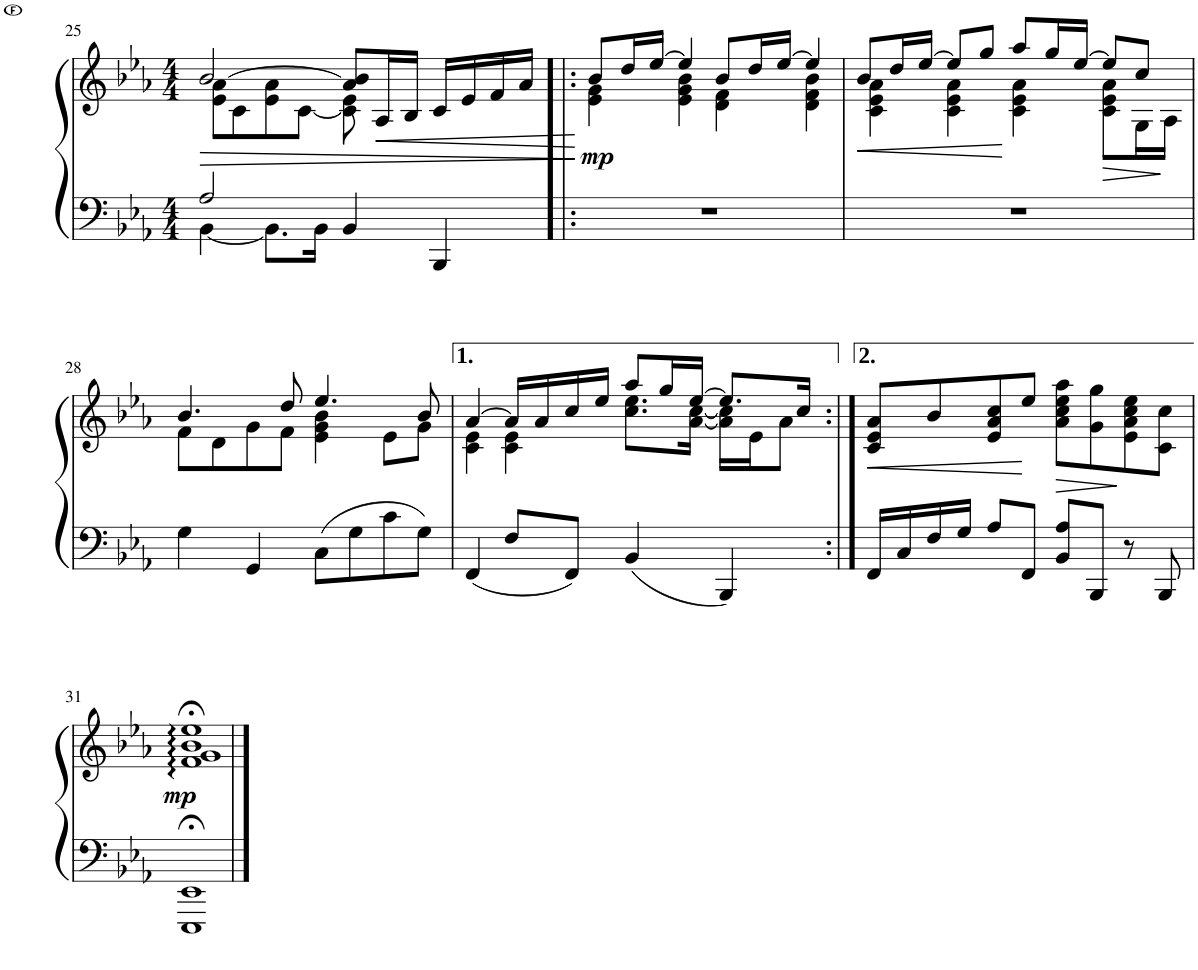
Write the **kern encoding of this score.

**kern	**kern	**dynam
*part1	*part1	*part1
*staff2	*staff1	*staff1/2
*I"Grand Piano	*	*
*I'Pno	*	*
!!LO:PB:g=z
*clefF4	*clefG2	*
*k[b-e-a-]	*k[b-e-a-]	*
*M4/4	*M4/4	*
=25	=25	=25
*^	*	*
!	!	!	!LO:HP:b
*	*	*^	*
2A-/	[4BB-\	[2b-/	8e-\ 8a-\L	>
.	.	.	8c\	.
.	8.BB-\L]	.	8e-\ 8a-\	.
.	.	.	[8c\J	.
.	16BB-\Jk	.	.	.
4BB-/	2ryy	8a-/ 8b-/]L	8c\] 8e-\	.
!	!	!	!	!LO:HP:b
.	.	16A-/L	4.ryy	<
.	.	16B-/JJ	.	.
4BBB-/	.	16c/LL	.	.
.	.	16e-/	.	.
.	.	16f/	.	.
.	.	16a-/JJ	.	.
*v	*v	*	*	*
*	*v	*v	*
.	.	] [
=26!|:	=26!|:	=26!|:
*	*^	*
!	!	!	!LO:DY:b
1r	8b-/L	4e-\ 4g\	mp
.	16dd/L	.	.
.	[16ee-/JJ	.	.
.	4ee-/]	4e-\ 4g\ 4b-\	.
.	8b-/L	4d\ 4f\	.
.	16dd/L	.	.
.	[16ee-/JJ	.	.
.	4ee-/]	4d\ 4f\ 4b-\	.
=27	=27	=27	=27
!	!	!	!LO:HP:b
1r	8b-/L	4c\ 4e-\ 4a-\	<
.	16dd/L	.	.
.	[16ee-/JJ	.	.
.	8ee-/L]	4c\ 4e-\ 4a-\	.
.	8gg/J	.	.
.	8aa-/L	4c\ 4e-\ 4a-\	[
.	16gg/L	.	.
.	[16ee-/JJ	.	.
!	!	!	!LO:HP:b
.	8ee-/L]	8c\ 8e-\ 8a-\L	>
.	8cc/J	16G\L	.
.	.	16A-\JJ	.
*	*v	*v	*
.	.	]
!!LO:LB:g=z
=28	=28	=28
*	*^	*
4G\	4.b-/	8f\L	.
.	.	8d\	.
4GG/	.	8g\	.
.	8dd/	8f\J	.
8C\L	4.ee-/	4e-\ 4g\ 4b-\	.
8G\	.	.	.
8c\	.	8e-\L	.
8G\J	8b-/	8g\J	.
=29	=29	=29	=29
4FF/	[4a-/	4c\ 4e-\	.
8F/L	16a-/LL]	4c\ 4e-\	.
.	16a-/	.	.
8FF/J	16cc/	.	.
.	16ee-/JJ	.	.
4BB-/	8aa-/L	8.cc\ 8.ee-\L	.
.	16gg/L	.	.
.	[16ee-/JJ	[16a-\ [16cc\Jk	.
4BBB-/	8.ee-/L]	16a-\] 16cc\]LL	.
.	.	16e-\J	.
.	.	8a-\J	.
.	16cc/Jk	.	.
*	*v	*v	*
=30:|!	=30:|!	=30:|!
!	!	!LO:HP:b
16FF/LL	8c/ 8e-/ 8a-/L	<
16C/	.	.
16F/	8b-/	.
16G/JJ	.	.
8A-/L	8e-/ 8a-/ 8cc/	.
8FF/J	8ee-/J	[
!	!	!LO:HP:b
8BB-/ 8A-/L	8a-\ 8cc\ 8ee-\ 8aa-\L	>
8BBB-/J	8g\ 8gg\	.
8r	8e-\ 8a-\ 8cc\ 8ee-\	.
8BBB-/	8c\ 8cc\J	.
.	.	]
!!LO:LB:g=z
=31	=31	=31
!	!	!LO:DY:b
1EEE-;< 1EE-;<	1f;< 1g;< 1b-;< 1ee-;<	mp
==	==	==
*-	*-	*-
